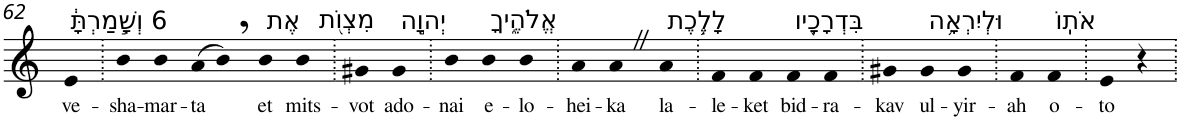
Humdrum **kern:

**kern	**text
*part1	*part1
*staff1	*staff1
*I"Piano	*
*I'Pno	*
!!LO:PB:g=z
*clefG2	*
*k[]	*
=62	=62
!LO:TX:a:t=6 וְשָׁ֣מַרְתָּ֔	!
!	!LO:LY:b
4e	ve-
=63.	=63.
!	!LO:LY:b
4b	-sha-
!	!LO:LY:b
4b	-mar-
!	!LO:LY:b
(8a	-ta
8b,)	.
!LO:TX:a:t=אֶת	!
!	!LO:LY:b
4b	et
!LO:TX:a:t=מִצְוֺ֖ת	!
!	!LO:LY:b
4b	mits-
=64.	=64.
!	!LO:LY:b
4g#X	-vot
!LO:TX:a:t=יְהוָ֣ה	!
!	!LO:LY:b
4g#	ado-
=65.	=65.
!	!LO:LY:b
4b	-nai
!LO:TX:a:t=אֱלֹהֶ֑יךָ	!
!	!LO:LY:b
4b	e-
!	!LO:LY:b
4b	-lo-
=66.	=66.
!	!LO:LY:b
4a	-hei-
!	!LO:LY:b
4aZ	-ka
!LO:TX:a:t=לָלֶ֥כֶת	!
!	!LO:LY:b
4a	la-
=67.	=67.
!	!LO:LY:b
4f	-le-
!	!LO:LY:b
4f	-ket
!LO:TX:a:t=בִּדְרָכָ֖יו	!
!	!LO:LY:b
4f	bid-
!	!LO:LY:b
4f	-ra-
=68.	=68.
!	!LO:LY:b
4g#X	-kav
!LO:TX:a:t=וּלְיִרְאָ֥ה	!
!	!LO:LY:b
4g#	ul-
!	!LO:LY:b
4g#	-yir-
=69.	=69.
!	!LO:LY:b
4f	-ah
!LO:TX:a:t=אֹתֽוֹ	!
!	!LO:LY:b
4f	o-
=70.	=70.
!	!LO:LY:b
4e	-to
4r	.
=.	=.
*-	*-
